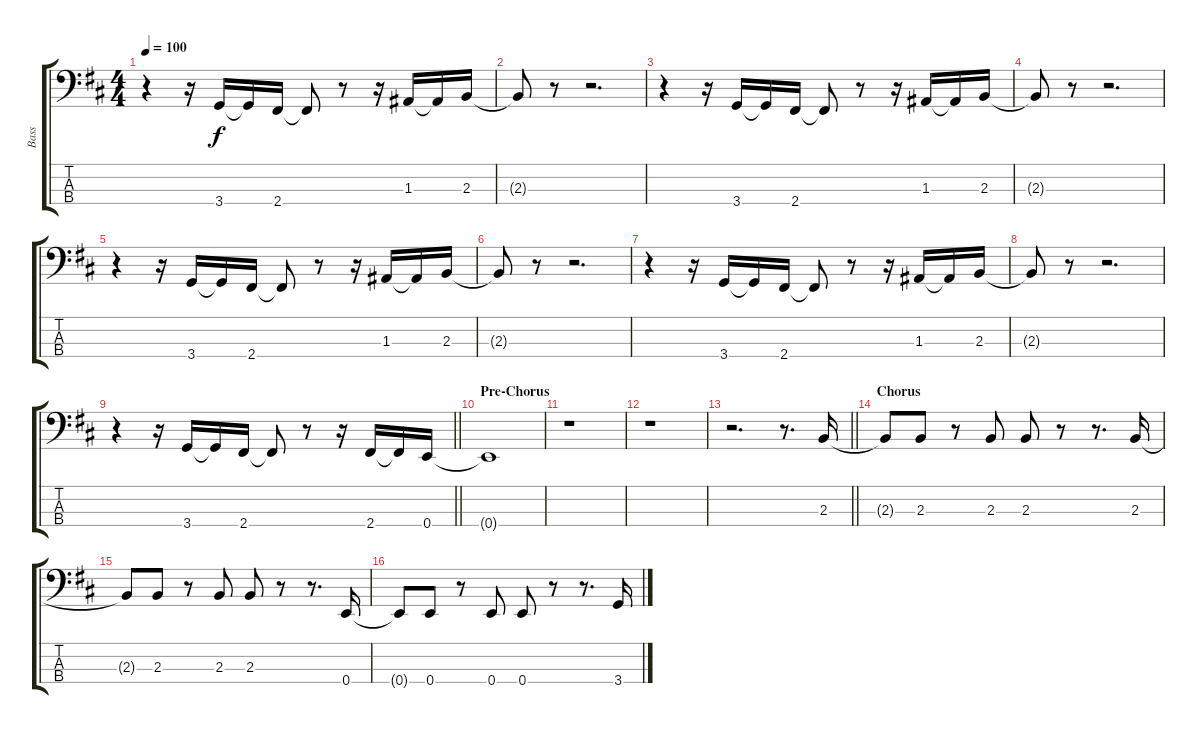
\track ("Bass" "Bass") {instrument electricbassfinger}
\staff {score tabs}
\tuning (G2 D2 A1 E1) {hide}
\ts (4 4)
\tempo 100
\clef f4
\ks bminor
r.4{dy f} r.16 3.4.16 3.4{t}.16 2.4.16 2.4{t}.8 r.8 r.16 1.3.16 1.3{t}.16 2.3.16 |
2.3{t}.8 r.8 r.2{d} |
r.4 r.16 3.4.16 3.4{t}.16 2.4.16 2.4{t}.8 r.8 r.16 1.3.16 1.3{t}.16 2.3.16 |
2.3{t}.8 r.8 r.2{d} |
r.4 r.16 3.4.16 3.4{t}.16 2.4.16 2.4{t}.8 r.8 r.16 1.3.16 1.3{t}.16 2.3.16 |
2.3{t}.8 r.8 r.2{d} |
r.4 r.16 3.4.16 3.4{t}.16 2.4.16 2.4{t}.8 r.8 r.16 1.3.16 1.3{t}.16 2.3.16 |
2.3{t}.8 r.8 r.2{d} |
\barLineRight lightlight
r.4 r.16 3.4.16 3.4{t}.16 2.4.16 2.4{t}.8 r.8 r.16 2.4.16 2.4{t}.16 0.4.16 |
\section ("" "Pre-Chorus")
0.4{t}.1 |
r.1 |
r.1 |
\barLineRight lightlight
r.2{d} r.8{d} 2.3.16 |
\section ("" "Chorus")
2.3{t}.8 2.3.8 r.8 2.3.8 2.3.8 r.8 r.8{d} 2.3.16 |
2.3{t}.8 2.3.8 r.8 2.3.8 2.3.8 r.8 r.8{d} 0.4.16 |
0.4{t}.8 0.4.8 r.8 0.4.8 0.4.8 r.8 r.8{d} 3.4.16
